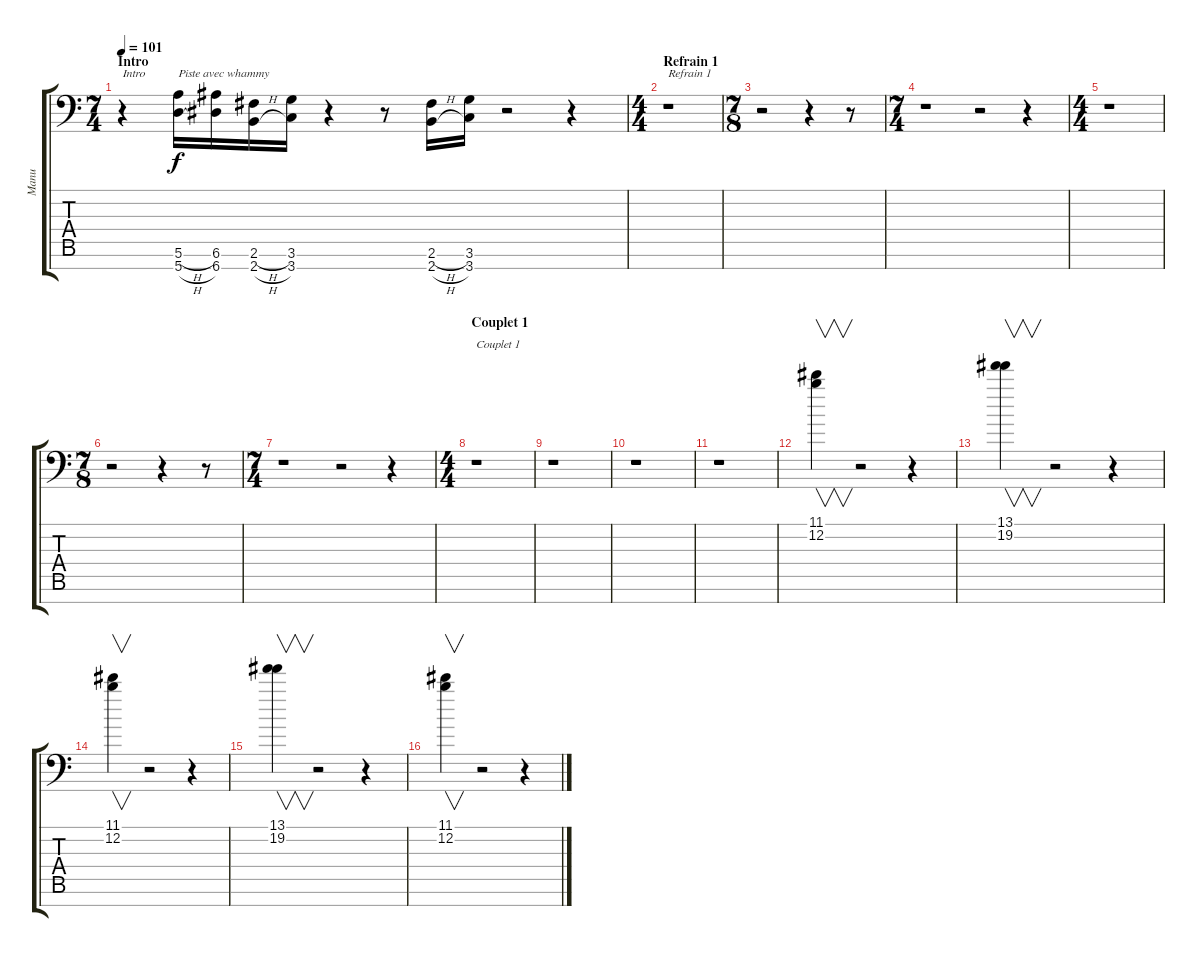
\track ("Manu" "Manu") {instrument distortionguitar}
\staff {score tabs}
\tuning (E4 B3 G3 D3 A2 E2 A1) {hide}
\ts (7 4)
\section ("" "Intro")
\tempo 101
\clef f4
\ks c
r.4{txt "Intro" dy f instrument distortionguitar} (5.6{h} 5.7{h}).16{txt "Piste avec whammy"} (6.6 6.7).16 (2.6{h} 2.7{h}).16 (3.6 3.7).16 r.4 r.8 (2.6{h} 2.7{h}).16 (3.6 3.7).16 r.2 r.4 |
\ts (4 4)
\section ("" "Refrain 1")
r.1{txt "Refrain 1"} |
\ts (7 8)
r.2 r.4 r.8 |
\ts (7 4)
r.1 r.2 r.4 |
\ts (4 4)
r.1 |
\ts (7 8)
r.2 r.4 r.8 |
\ts (7 4)
r.1 r.2 r.4 |
\ts (4 4)
\section ("" "Couplet 1")
r.1{txt "Couplet 1"} |
r.1 |
r.1 |
r.1 |
(11.1 12.2).4{v volume 6} r.2 r.4 |
(13.1 19.2).4{v} r.2 r.4 |
(11.1 12.2).4{v volume 6} r.2 r.4 |
(13.1 19.2).4{v} r.2 r.4 |
(11.1 12.2).4{v volume 6} r.2 r.4
